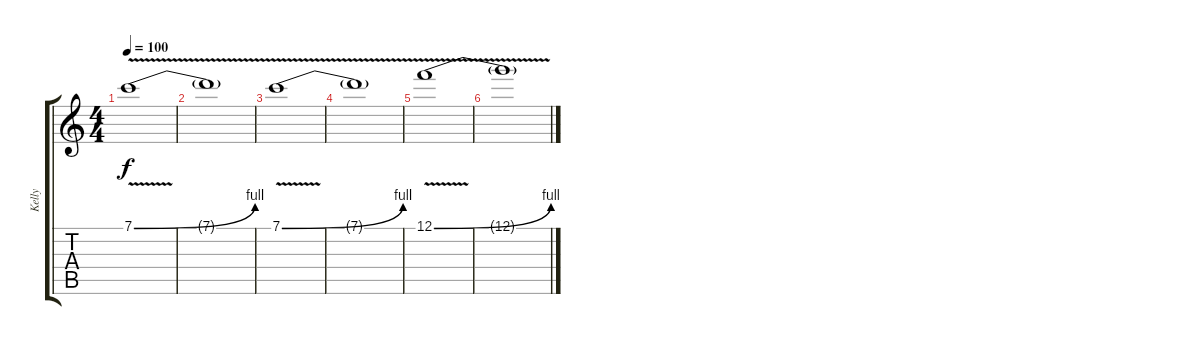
\track ("Kelly" "Kelly") {instrument distortionguitar}
\staff {score tabs}
\tuning (F4 C4 G3 D3 A2 D2) {hide}
\ts (4 4)
\tempo 100
\clef g2
\ks c
7.1{be (bend 0 0 60 4) v}.1{dy f} |
7.1{t}.1 |
7.1{be (bend 0 0 60 4) v}.1 |
7.1{t}.1 |
12.1{be (bend 0 0 60 4) v}.1 |
12.1{t}.1
